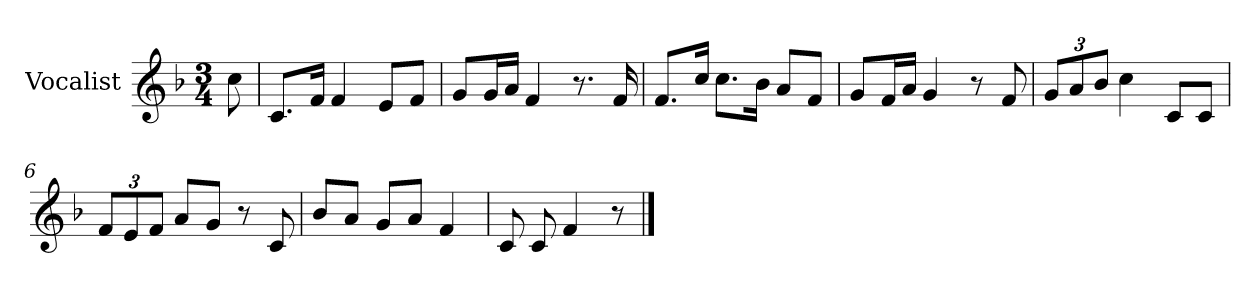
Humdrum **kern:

**kern
*part1
*staff1
*I"Vocalist
*k[b-]
*F:
*M3/4
=
8cc
=1
8.cL
16fJk
4f
8eL
8fJ
=2
8gL
16gL
16aJJ
4f
8.r
16f
=3
8.fL
16ccJk
8.ccL
16b-Jk
8aL
8fJ
=4
8gL
16fL
16aJJ
4g
8r
8f
=5
12gL
12a
12b-J
4cc
8cL
8cJ
=6
12fL
12e
12fJ
8aL
8gJ
8r
8c
=7
8b-L
8aJ
8gL
8aJ
4f
=8
8c
8c
4f
8r
==
*-
